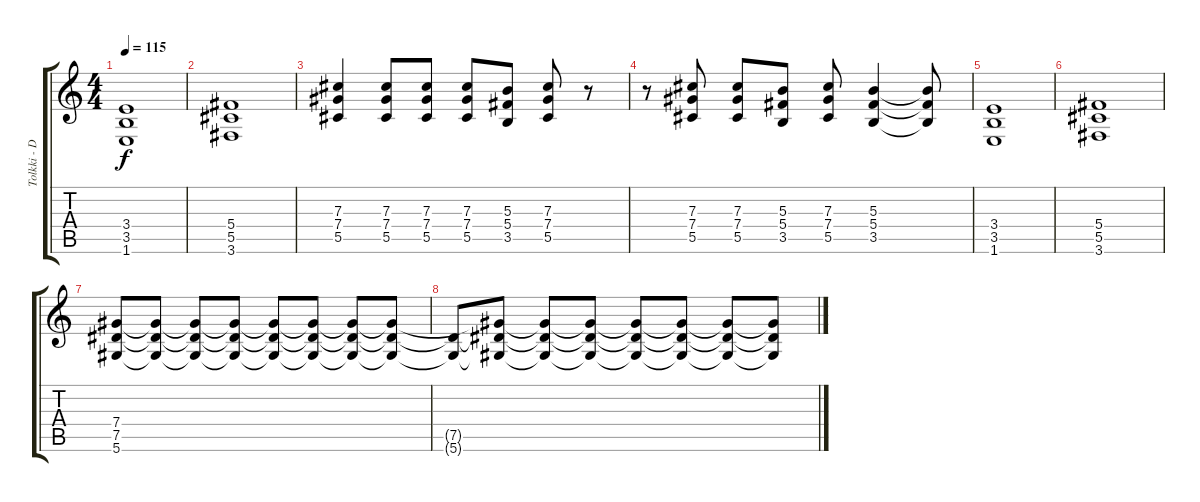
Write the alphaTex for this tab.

\track ("Tolkki - Dist.Guitar" "Tolkki - D") {instrument overdrivenguitar}
\staff {score tabs}
\tuning (Eb4 Bb3 Gb3 Db3 Ab2 Eb2) {hide}
\ts (4 4)
\tempo 115
\clef g2
\ks c
(3.4 3.5 1.6).1{dy f} |
(5.4 5.5 3.6).1 |
(7.3 7.4 5.5).4 (7.3 7.4 5.5).8 (7.3 7.4 5.5).8 (7.3 7.4 5.5).8 (5.3 5.4 3.5).8 (7.3 7.4 5.5).8 r.8 |
r.8 (7.3 7.4 5.5).8 (7.3 7.4 5.5).8 (5.3 5.4 3.5).8 (7.3 7.4 5.5).8 (5.3 5.4 3.5).4 (5.3{t} 5.4{t} 3.5{t}).8 |
(3.4 3.5 1.6).1 |
(5.4 5.5 3.6).1 |
(7.4 7.5 5.6).8 (7.4{t} 7.5{t} 5.6{t}).8{volume 15} (7.4{t} 7.5{t} 5.6{t}).8{volume 14} (7.4{t} 7.5{t} 5.6{t}).8{volume 13} (7.4{t} 7.5{t} 5.6{t}).8{volume 12} (7.4{t} 7.5{t} 5.6{t}).8{volume 11} (7.4{t} 7.5{t} 5.6{t}).8{volume 10} (7.4{t} 7.5{t} 5.6{t}).8{volume 9} |
(7.5{t} 5.6{t}).8{volume 8} (7.4{t} 7.5{t} 5.6{t}).8{volume 7} (7.4{t} 7.5{t} 5.6{t}).8{volume 6} (7.4{t} 7.5{t} 5.6{t}).8{volume 5} (7.4{t} 7.5{t} 5.6{t}).8{volume 4} (7.4{t} 7.5{t} 5.6{t}).8{volume 3} (7.4{t} 7.5{t} 5.6{t}).8{volume 2} (7.4{t} 7.5{t} 5.6{t}).8{volume 1}
